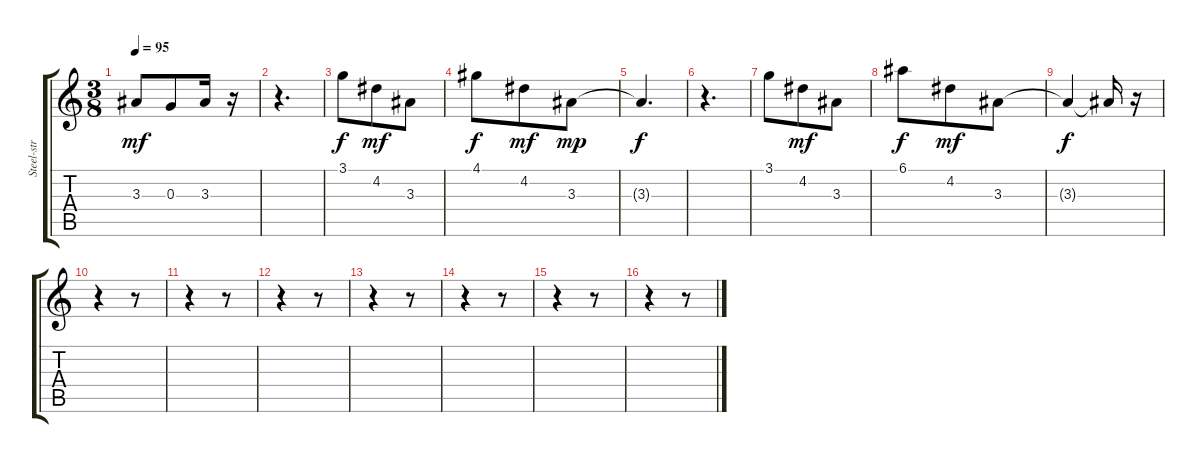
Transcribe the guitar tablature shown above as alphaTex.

\track ("Steel-str Gt" "Steel-str ") {instrument acousticguitarsteel}
\staff {score tabs}
\tuning (E4 B3 G3 D3 A2 E2) {hide}
\ts (3 8)
\tempo 95
\clef g2
\ks c
3.3.8{dy mf} 0.3.8 3.3.16 r.16 |
r.4{d} |
3.1.8{dy f} 4.2.8{dy mf} 3.3.8 |
4.1.8{dy f} 4.2.8{dy mf} 3.3.8{dy mp} |
3.3{t}.4{d dy f} |
r.4{d} |
3.1.8 4.2.8{dy mf} 3.3.8 |
6.1.8{dy f} 4.2.8{dy mf} 3.3.8 |
3.3{t}.4{dy f} 3.3{t}.16 r.16 |
r.4 r.8 |
r.4 r.8 |
r.4 r.8 |
r.4 r.8 |
r.4 r.8 |
r.4 r.8 |
r.4 r.8
